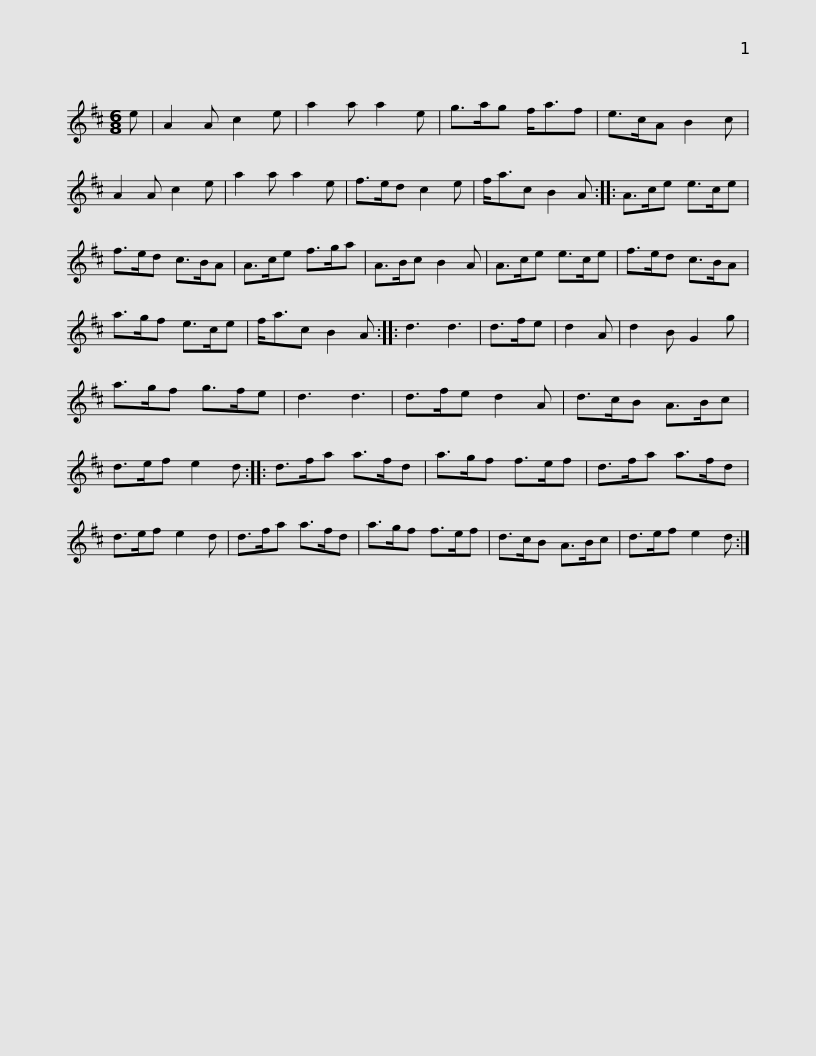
X:1
L:1/8
M:6/8
I:linebreak $
K:D
V:1 treble
V:1
 e | A2 A c2 e | a2 a a2 e | g>ag f<af | e>cA B2 c | %5
 A2 A c2 e | a2 a a2 e | f>ed c2 e |$ f<ac B2 A :: A>ce e>ce | %10
 f>ed c>BA | A>ce f>ga | A>Bc B2 A | A>ce e>ce |$ f>ed c>BA | %15
 a>gf e>ce | f<ac B2 A :: d3 d3 | d>fe | d2 A | %20
 d2 B G2 g | a>gf g>fe | d3 d3 |$ d>fe d2 A | d>cB A>Bc | %25
 d>ef e2 d :: d>fa a>fd | a>gf f>ef | d>fa a>fd |$ d>ef e2 d | %30
 d>fa a>fd | a>gf f>ef | d>cB A>Bc | d>ef e2 d :| %34
